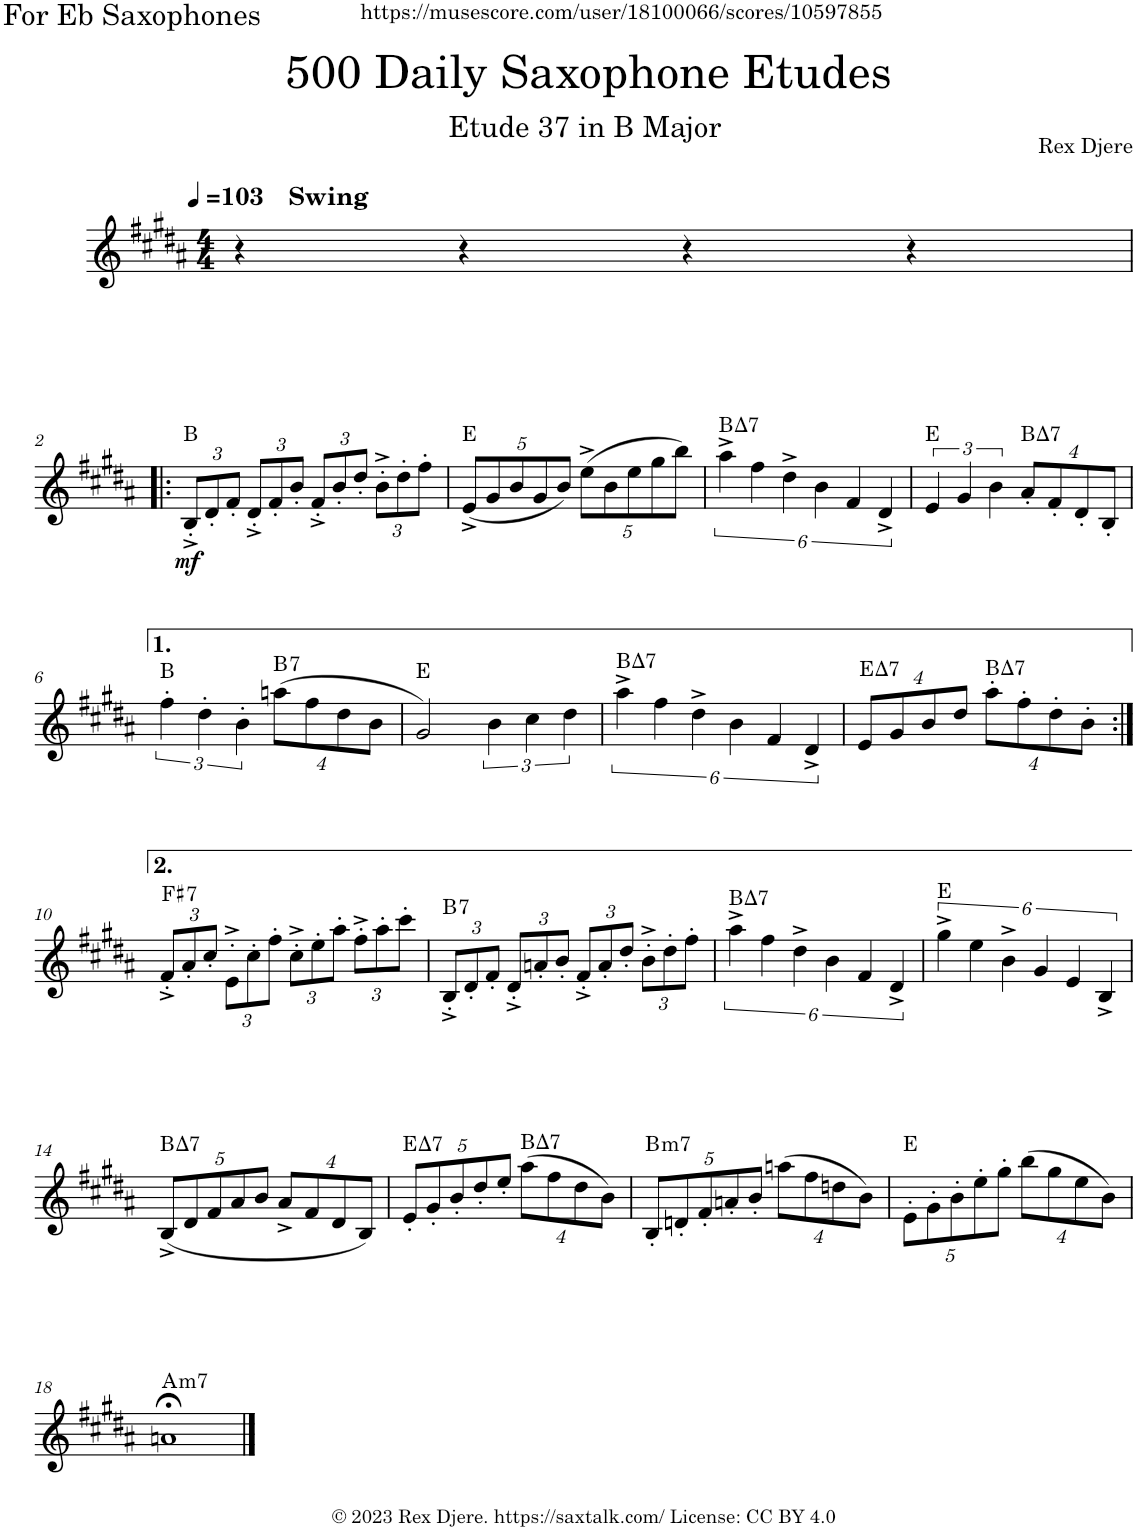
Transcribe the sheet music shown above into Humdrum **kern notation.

**kern	**dynam	**harte
*part1	*part1	*part1
*staff1	*staff1	*
*I"Alto Saxophone	*	*
*I'A. Sax.	*	*
*clefG2	*	*
*Trd5c9	*	*
*k[f#c#g#d#a#]	*	*
*M4/4	*	*
*MM103	*	*
=1	=1	=1
!LO:TX:a:B:t=Swing	!	!
4r	.	.
4r	.	.
4r	.	.
4r	.	.
!!LO:LB:g=z
=2!|:	=2!|:	=2!|:
*Xbrackettup	*	*
!	!LO:DY:b	!
12B'^/L	mf	B:maj
12d#'/	.	.
12f#'/J	.	.
12d#'^/L	.	.
12f#'/	.	.
12b'/J	.	.
12f#'^/L	.	.
12b'/	.	.
12dd#'/J	.	.
12b'^\L	.	.
12dd#'\	.	.
12ff#'\J	.	.
=3	=3	=3
(10e^/L	.	E:maj
10g#/	.	.
10b/	.	.
10g#/	.	.
10b/J)	.	.
(10ee^\L	.	.
10b\	.	.
10ee\	.	.
10gg#\	.	.
10bb\J)	.	.
=4	=4	=4
*brackettup	*	*
!	!	!LO:H:kt=7
6aa#^\	.	B:maj7
6ff#\	.	.
6dd#^\	.	.
6b\	.	.
6f#/	.	.
6d#^/	.	.
=5	=5	=5
6e/	.	E:maj
6g#/	.	.
6b\	.	.
!	!	!LO:H:kt=7
8a#'/L	.	B:maj7
8f#'/	.	.
8d#'/	.	.
8B'/J	.	.
!!LO:LB:g=z
=6	=6	=6
6ff#'\	.	B:maj
6dd#'\	.	.
6b'\	.	.
!	!	!LO:H:kt=7
(8aan\L	.	B:7
8ff#\	.	.
8dd#\	.	.
8b\J	.	.
=7	=7	=7
2g#/)	.	E:maj
6b\	.	.
6cc#\	.	.
6dd#\	.	.
=8	=8	=8
!	!	!LO:H:kt=7
6aa#^\	.	B:maj7
6ff#\	.	.
6dd#^\	.	.
6b\	.	.
6f#/	.	.
6d#^/	.	.
=9	=9	=9
!	!	!LO:H:kt=7
8e/L	.	E:maj7
8g#/	.	.
8b/	.	.
8dd#/J	.	.
!	!	!LO:H:kt=7
8aa#'\L	.	B:maj7
8ff#'\	.	.
8dd#'\	.	.
8b'\J	.	.
!!LO:LB:g=z
=10:|!	=10:|!	=10:|!
*Xbrackettup	*	*
!	!	!LO:H:kt=7
12f#'^/L	.	F#:7
12a#'/	.	.
12cc#'/J	.	.
12e'^\L	.	.
12cc#'\	.	.
12ff#'\J	.	.
12cc#'^\L	.	.
12ee'\	.	.
12aa#'\J	.	.
12ff#'^\L	.	.
12aa#'\	.	.
12ccc#'\J	.	.
=11	=11	=11
!	!	!LO:H:kt=7
12B'^/L	.	B:7
12d#'/	.	.
12f#'/J	.	.
12d#'^/L	.	.
12an'/	.	.
12b'/J	.	.
12f#'^/L	.	.
12a'/	.	.
12dd#'/J	.	.
12b'^\L	.	.
12dd#'\	.	.
12ff#'\J	.	.
=12	=12	=12
*brackettup	*	*
!	!	!LO:H:kt=7
6aa#^\	.	B:maj7
6ff#\	.	.
6dd#^\	.	.
6b\	.	.
6f#/	.	.
6d#^/	.	.
=13	=13	=13
6gg#^\	.	E:maj
6ee\	.	.
6b^\	.	.
6g#/	.	.
6e/	.	.
6B^/	.	.
!!LO:LB:g=z
=14	=14	=14
*Xbrackettup	*	*
!	!	!LO:H:kt=7
(10B^/L	.	B:maj7
10d#/	.	.
10f#/	.	.
10a#/	.	.
10b/J	.	.
8a#^/L	.	.
8f#/	.	.
8d#/	.	.
8B/J)	.	.
=15	=15	=15
!	!	!LO:H:kt=7
10e'/L	.	E:maj7
10g#'/	.	.
10b'/	.	.
10dd#'/	.	.
10ee'/J	.	.
!	!	!LO:H:kt=7
(8aa#\L	.	B:maj7
8ff#\	.	.
8dd#\	.	.
8b\J)	.	.
=16	=16	=16
!	!	!LO:H:kt=m7
10B'/L	.	B:min7
10dn'/	.	.
10f#'/	.	.
10an'/	.	.
10b'/J	.	.
(8aan\L	.	.
8ff#\	.	.
8ddn\	.	.
8b\J)	.	.
=17	=17	=17
10e'\L	.	E:maj
10g#'\	.	.
10b'\	.	.
10ee'\	.	.
10gg#'\J	.	.
(8bb\L	.	.
8gg#\	.	.
8ee\	.	.
8b\J)	.	.
!!LO:LB:g=z
=18	=18	=18
!	!	!LO:H:kt=m7
1an;<	.	A:min7
==	==	==
*-	*-	*-
